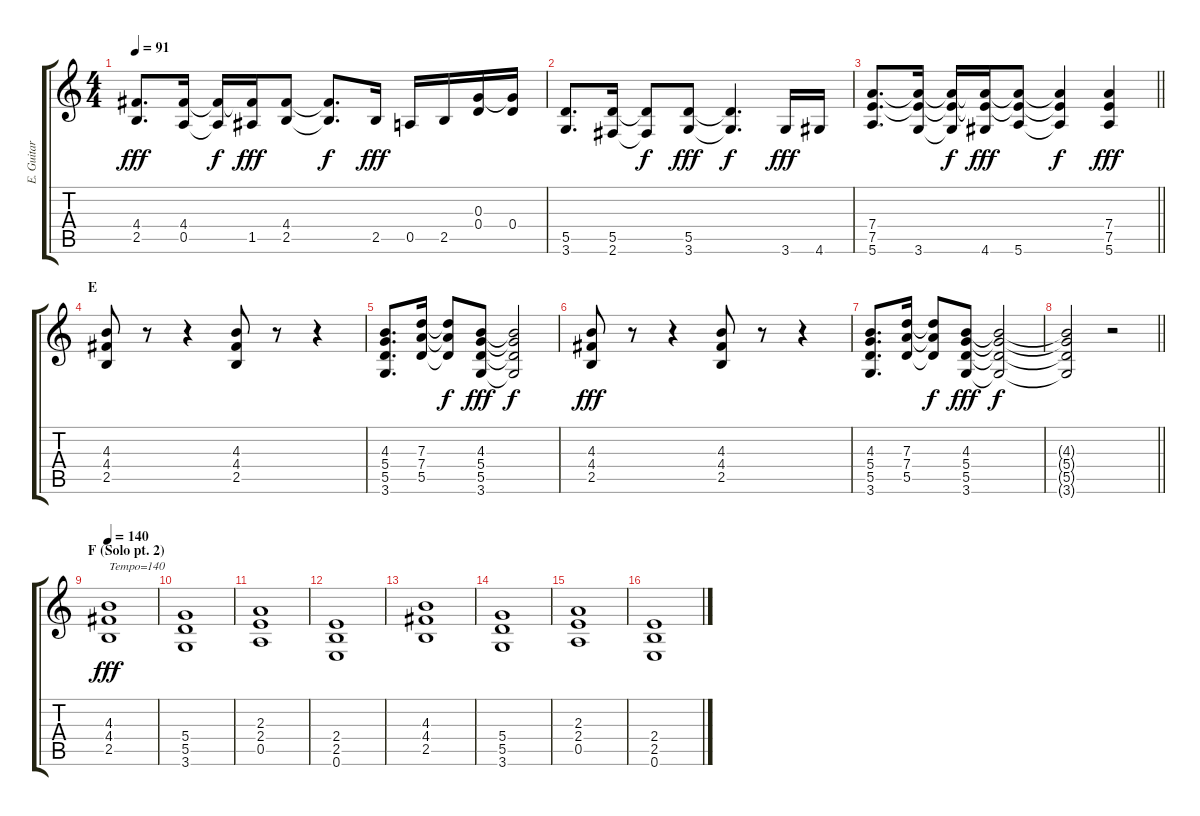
\track ("E. Guitar 3 (Rhythm)" "E. Guitar ") {instrument distortionguitar}
\staff {score tabs}
\tuning (E4 B3 G3 D3 A2 E2) {hide}
\ts (4 4)
\tempo 91
\clef g2
\ks c
(4.4 2.5).8{d dy fff} (4.4 0.5).16 (4.4{t} 0.5{t}).16{dy f} (4.4{t} 1.5).16{dy fff} (4.4 2.5).8 (4.4{t} 2.5{t}).8{d dy f} 2.5.16{dy fff} 0.5.16 2.5.16 (0.3 0.4).16 (0.3{t} 0.4).16 |
(5.5 3.6).8{d} (5.5 2.6).16 (5.5{t} 2.6{t}).8{dy f} (5.5 3.6).8{dy fff} (5.5{t} 3.6{t}).4{d dy f} 3.6.16{dy fff} 4.6.16 |
\barLineRight lightlight
(7.4 7.5 5.6).8{d} (7.4{t} 7.5{t} 3.6).16 (7.4{t} 7.5{t} 3.6{t}).16{dy f} (7.4{t} 7.5{t} 4.6).16{dy fff} (7.4{t} 7.5{t} 5.6).8 (7.4{t} 7.5{t} 5.6{t}).4{dy f} (7.4 7.5 5.6).4{dy fff} |
\section ("" "E")
(4.3 4.4 2.5).8 r.8 r.4 (4.3 4.4 2.5).8 r.8 r.4 |
(4.3 5.4 5.5 3.6).8{d} (7.3 7.4 5.5).16 (7.3{t} 7.4{t} 5.5{t}).8{dy f} (4.3 5.4 5.5 3.6).8{dy fff} (4.3{t} 5.4{t} 5.5{t} 3.6{t}).2{dy f} |
(4.3 4.4 2.5).8{dy fff} r.8 r.4 (4.3 4.4 2.5).8 r.8 r.4 |
(4.3 5.4 5.5 3.6).8{d} (7.3 7.4 5.5).16 (7.3{t} 7.4{t} 5.5{t}).8{dy f} (4.3 5.4 5.5 3.6).8{dy fff} (4.3{t} 5.4{t} 5.5{t} 3.6{t}).2{dy f} |
\barLineRight lightlight
(4.3{t} 5.4{t} 5.5{t} 3.6{t}).2 r.2 |
\section ("" "F (Solo pt. 2)")
\tempo 140
(4.3 4.4 2.5).1{txt "Tempo=140" dy fff} |
(5.4 5.5 3.6).1 |
(2.3 2.4 0.5).1 |
(2.4 2.5 0.6).1 |
(4.3 4.4 2.5).1 |
(5.4 5.5 3.6).1 |
(2.3 2.4 0.5).1 |
(2.4 2.5 0.6).1
